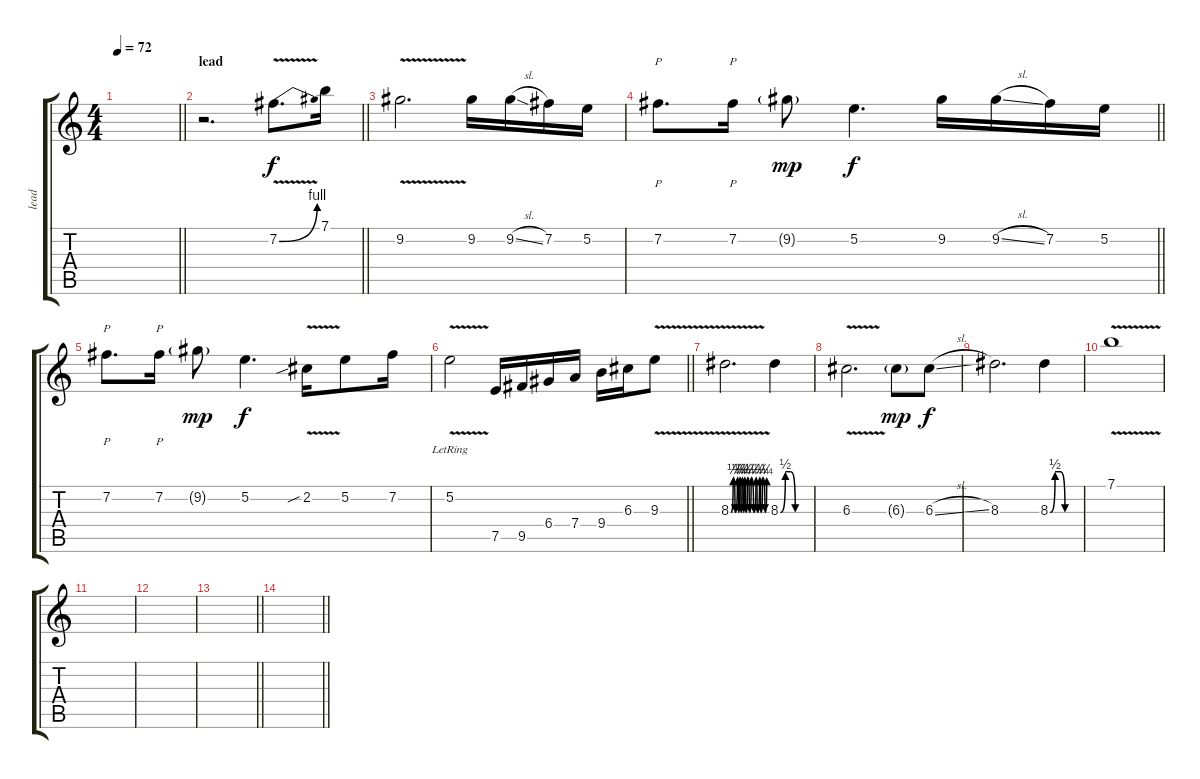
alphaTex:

\track ("lead" "lead") {instrument overdrivenguitar}
\staff {score tabs}
\tuning (E4 B3 G3 D3 A2 E2) {hide}
\ts (4 4)
\tempo 72
\clef g2
\barLineRight lightlight
\ks c
|
\section ("" "lead")
\barLineRight lightlight
r.2{d} 7.2{be (bend 0 0 60 4) v}.8{d} 7.1.16 |
9.2{v}.2{d} 9.2.16 9.2{sl}.16 7.2.16 5.2.16 |
\barLineRight lightlight
7.2.8{p d} 7.2.16{p} 9.2{g}.8{dy mp} 5.2.4{d dy f} 9.2.16 9.2{sl}.16 7.2.16 5.2.16 |
7.2.8{p d} 7.2.16{p} 9.2{g}.8{dy mp} 5.2.4{d dy f} 2.2{v sib}.16 5.2.8 7.2.16 |
\barLineRight lightlight
5.2{v lr}.2 7.5.16 9.5.16 6.4.16 7.4.16 9.4.16 6.3.16 9.3{v}.8 |
8.3{be (custom 0 0 4 1 7 0 11 1 13 0 15 1 17 0 19 1 21 0 23 1 25 0 28 1 31 0 34 1 38 0 42 1 44 0 48 1 50 0 53 1 57 0 60 1) v}.2{d} 8.3{be (custom 0 0 10 2 20 2 30 0 60 0)}.4 |
6.3{v}.2{d} 6.3{g}.8{dy mp} 6.3{sl}.8{dy f} |
8.3.2{d} 8.3{be (custom 0 0 10 2 20 2 30 0 60 0)}.4 |
7.1{v}.1 |
|
|
\barLineRight lightlight
|
\barLineRight lightlight
